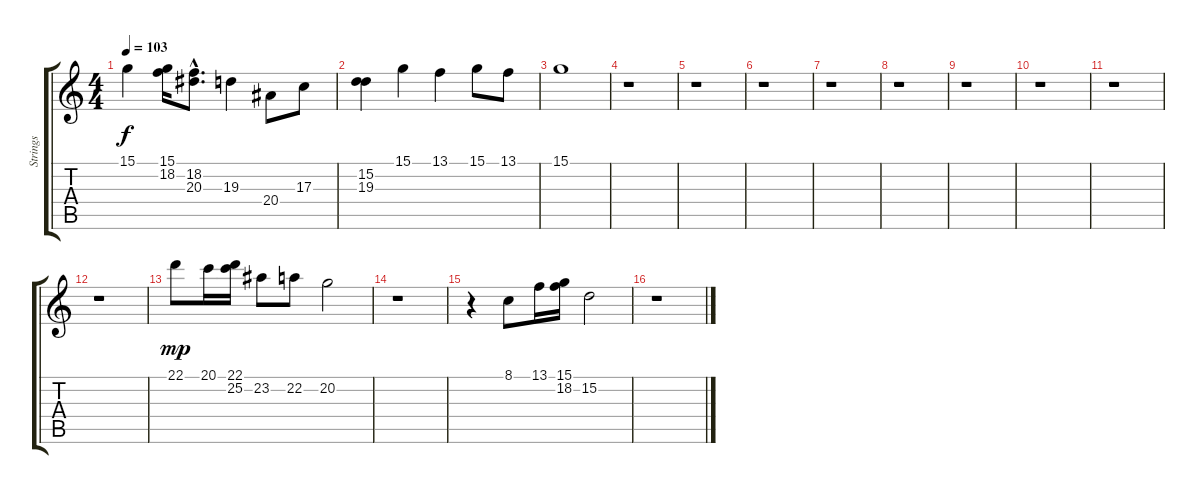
\track ("Strings" "Strings") {instrument stringensemble2}
\staff {score tabs}
\tuning (E4 B3 G3 D3 A2 E2) {hide}
\ts (4 4)
\tempo 103
\clef g2
\ks c
15.1.4{dy f} (15.1 18.2).16 (18.2 20.3{hac}).8{d} 19.3.4 20.4.8 17.3.8 |
(15.2 19.3).4 15.1.4 13.1.4 15.1.8 13.1.8 |
15.1.1 |
r.1 |
r.1 |
r.1 |
r.1 |
r.1 |
r.1 |
r.1 |
r.1 |
r.1 |
22.1.8{dy mp} 20.1.16 (22.1 25.2).16 23.2.8 22.2.8 20.2.2 |
r.1 |
r.4 8.1.8 13.1.16 (15.1 18.2).16 15.2.2 |
r.1
